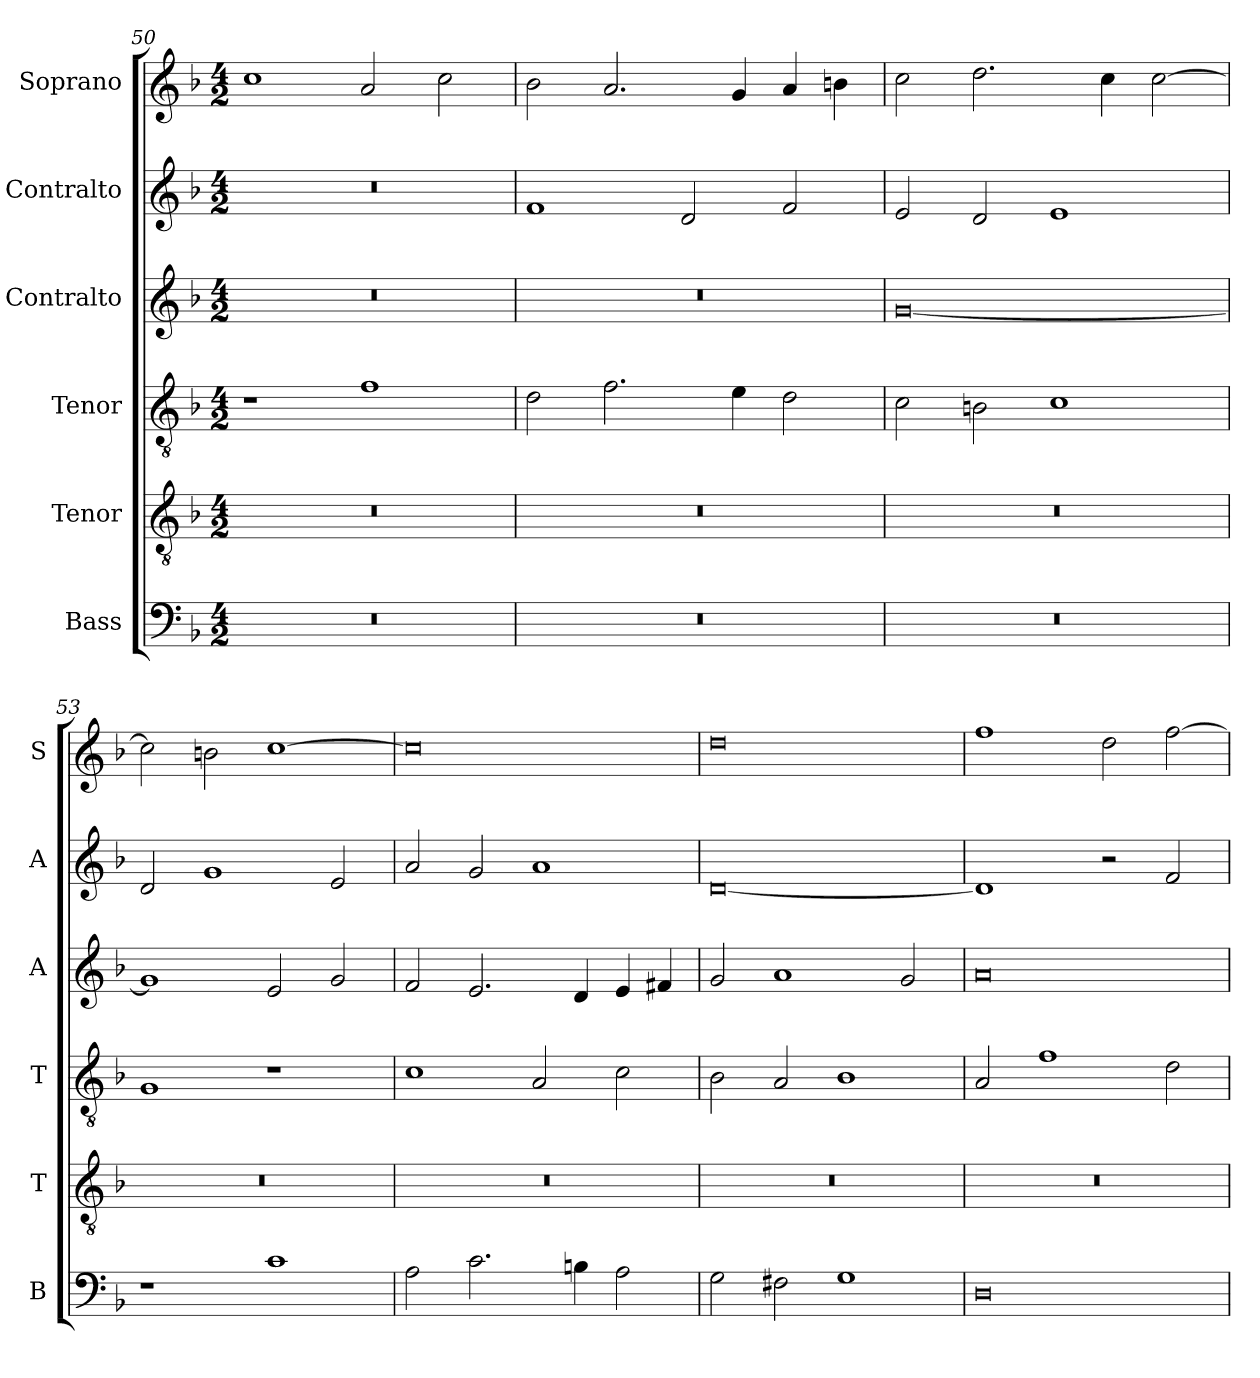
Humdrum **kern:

**kern	**kern	**kern	**kern	**kern	**kern
*part6	*part5	*part4	*part3	*part2	*part1
*staff6	*staff5	*staff4	*staff3	*staff2	*staff1
*I"Bass	*I"Tenor	*I"Tenor	*I"Contralto	*I"Contralto	*I"Soprano
*I'B	*I'T	*I'T	*I'A	*I'A	*I'S
*clefF4	*clefGv2	*clefGv2	*clefG2	*clefG2	*clefG2
*k[b-]	*k[b-]	*k[b-]	*k[b-]	*k[b-]	*k[b-]
*F:ion	*F:ion	*F:ion	*F:ion	*F:ion	*F:ion
*M4/2	*M4/2	*M4/2	*M4/2	*M4/2	*M4/2
=50	=50	=50	=50	=50	=50
0r	0r	1r	0r	0r	1cc
.	.	1f	.	.	2a
.	.	.	.	.	2cc
=51	=51	=51	=51	=51	=51
0r	0r	2d	0r	1f	2b-
.	.	2.f	.	.	2.a
.	.	.	.	2d	.
.	.	4e	.	.	4g
.	.	2d	.	2f	4a
.	.	.	.	.	4bn
=52	=52	=52	=52	=52	=52
0r	0r	2c	[0g	2e	2cc
.	.	2Bn	.	2d	2.dd
.	.	1c	.	1e	.
.	.	.	.	.	4cc
.	.	.	.	.	[2cc
=53	=53	=53	=53	=53	=53
1r	0r	1G	1g]	2d	2cc]
.	.	.	.	1g	2bn
1c	.	1r	2e	.	[1cc
.	.	.	2g	2e	.
=54	=54	=54	=54	=54	=54
2A	0r	1c	2f	2a	0cc]
2.c	.	.	2.e	2g	.
.	.	2A	.	1a	.
4Bn	.	.	4d	.	.
2A	.	2c	4e	.	.
.	.	.	4f#X	.	.
=55	=55	=55	=55	=55	=55
2G	0r	2B-	2g	[0d	0dd
2F#X	.	2A	1a	.	.
1G	.	1B-	.	.	.
.	.	.	2g	.	.
=56	=56	=56	=56	=56	=56
0D	0r	2A	0a	1d]	1ff
.	.	1f	.	.	.
.	.	.	.	2r	2dd
.	.	2d	.	2f	[2ff
=	=	=	=	=	=
*-	*-	*-	*-	*-	*-
